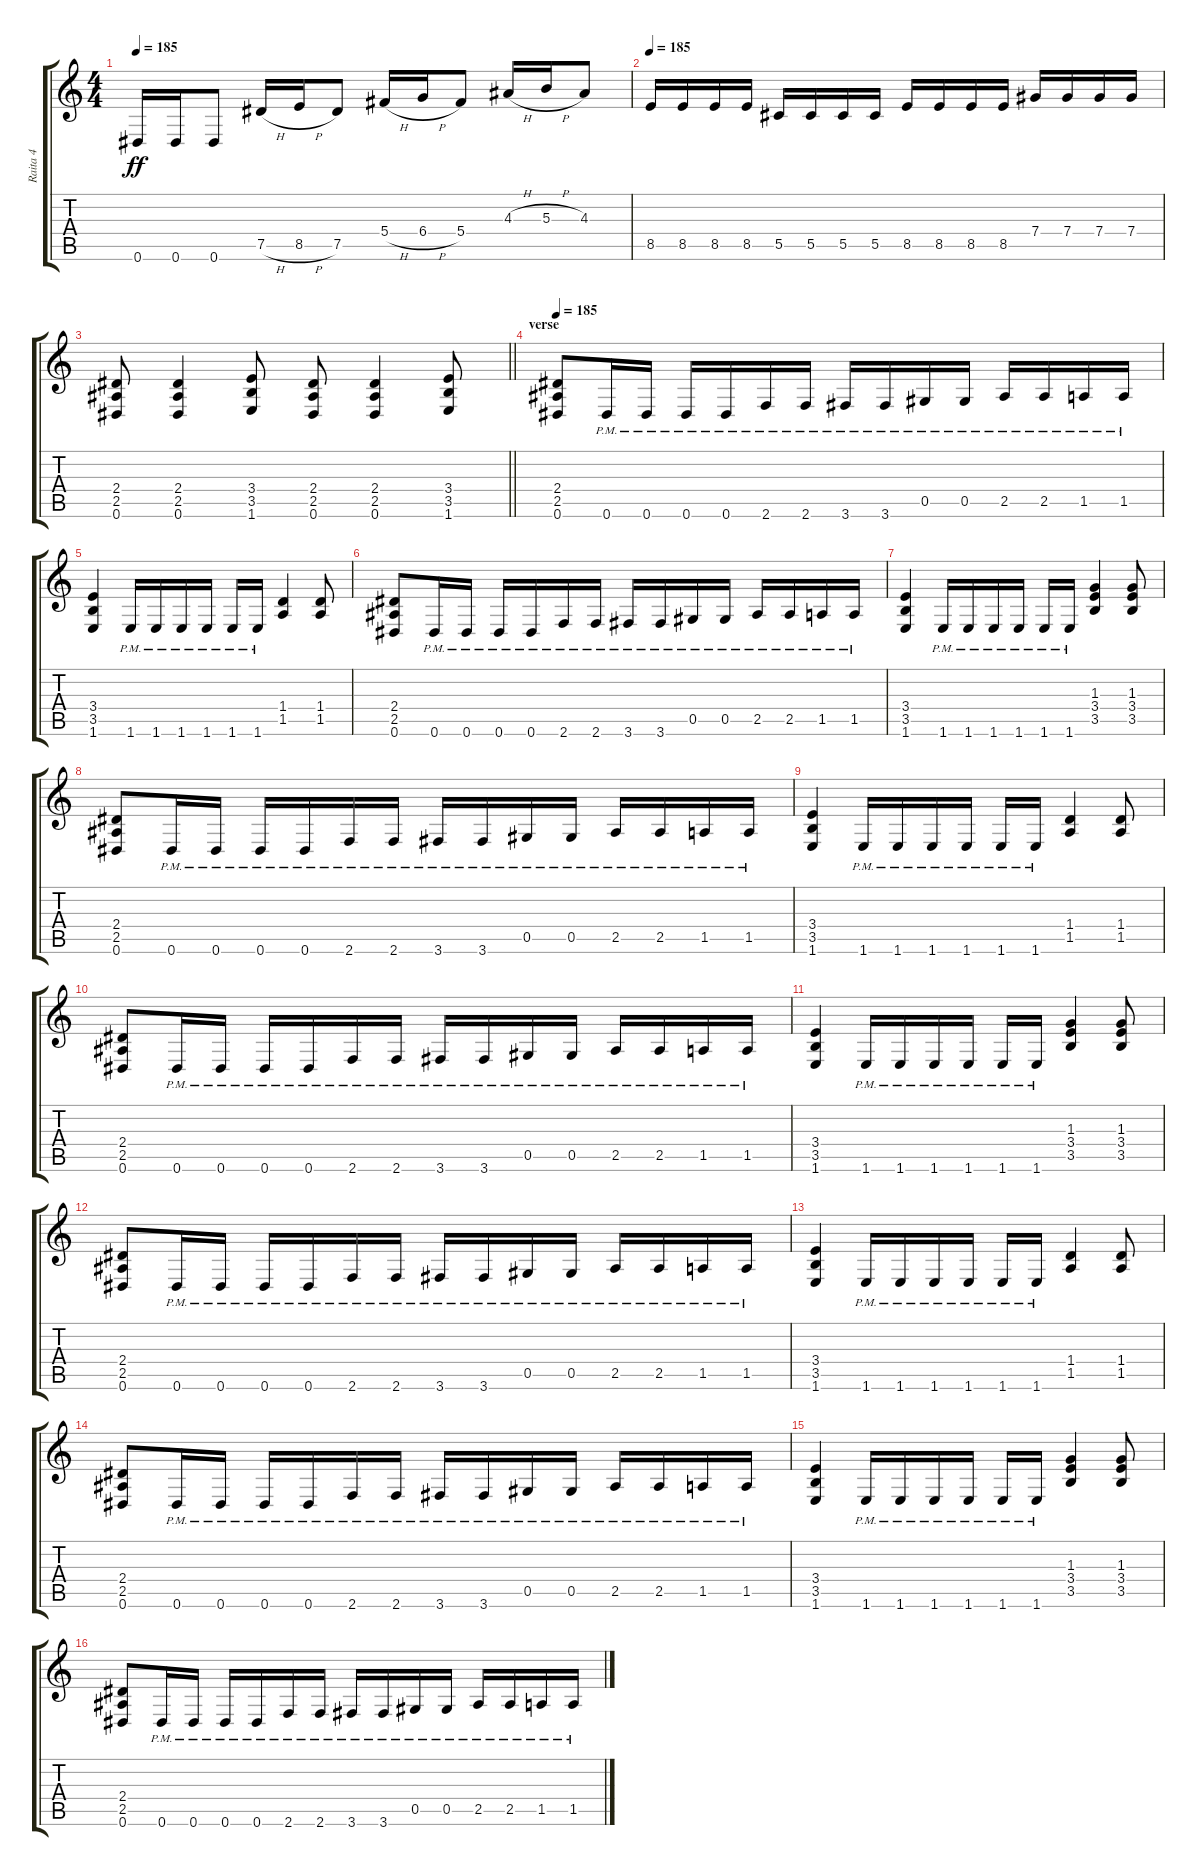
\track ("Raita 4" "Raita 4") {instrument distortionguitar}
\staff {score tabs}
\tuning (Eb4 Bb3 Gb3 Db3 Ab2 Eb2) {hide}
\ts (4 4)
\tempo 185
\clef g2
\ks c
0.6.16{dy ff} 0.6.16 0.6.8 7.5{h}.16 8.5{h}.16 7.5.8 5.4{h}.16 6.4{h}.16 5.4.8 4.3{h}.16 5.3{h}.16 4.3.8 |
\tempo 185
8.5.16 8.5.16 8.5.16 8.5.16 5.5.16 5.5.16 5.5.16 5.5.16 8.5.16 8.5.16 8.5.16 8.5.16 7.4.16 7.4.16 7.4.16 7.4.16 |
\barLineRight lightlight
(2.4 2.5 0.6).8 (2.4 2.5 0.6).4 (3.4 3.5 1.6).8 (2.4 2.5 0.6).8 (2.4 2.5 0.6).4 (3.4 3.5 1.6).8 |
\section ("" "verse")
\tempo 185
(2.4 2.5 0.6).8{balance 0} 0.6{pm}.16 0.6{pm}.16 0.6{pm}.16 0.6{pm}.16 2.6{pm}.16 2.6{pm}.16 3.6{pm}.16 3.6{pm}.16 0.5{pm}.16 0.5{pm}.16 2.5{pm}.16 2.5{pm}.16 1.5{pm}.16 1.5{pm}.16 |
(3.4 3.5 1.6).4 1.6{pm}.16 1.6{pm}.16 1.6{pm}.16 1.6{pm}.16 1.6{pm}.16 1.6{pm}.16 (1.4 1.5).4 (1.4 1.5).8 |
(2.4 2.5 0.6).8 0.6{pm}.16 0.6{pm}.16 0.6{pm}.16 0.6{pm}.16 2.6{pm}.16 2.6{pm}.16 3.6{pm}.16 3.6{pm}.16 0.5{pm}.16 0.5{pm}.16 2.5{pm}.16 2.5{pm}.16 1.5{pm}.16 1.5{pm}.16 |
(3.4 3.5 1.6).4 1.6{pm}.16 1.6{pm}.16 1.6{pm}.16 1.6{pm}.16 1.6{pm}.16 1.6{pm}.16 (1.3 3.4 3.5).4 (1.3 3.4 3.5).8 |
(2.4 2.5 0.6).8 0.6{pm}.16 0.6{pm}.16 0.6{pm}.16 0.6{pm}.16 2.6{pm}.16 2.6{pm}.16 3.6{pm}.16 3.6{pm}.16 0.5{pm}.16 0.5{pm}.16 2.5{pm}.16 2.5{pm}.16 1.5{pm}.16 1.5{pm}.16 |
(3.4 3.5 1.6).4 1.6{pm}.16 1.6{pm}.16 1.6{pm}.16 1.6{pm}.16 1.6{pm}.16 1.6{pm}.16 (1.4 1.5).4 (1.4 1.5).8 |
(2.4 2.5 0.6).8 0.6{pm}.16 0.6{pm}.16 0.6{pm}.16 0.6{pm}.16 2.6{pm}.16 2.6{pm}.16 3.6{pm}.16 3.6{pm}.16 0.5{pm}.16 0.5{pm}.16 2.5{pm}.16 2.5{pm}.16 1.5{pm}.16 1.5{pm}.16 |
(3.4 3.5 1.6).4 1.6{pm}.16 1.6{pm}.16 1.6{pm}.16 1.6{pm}.16 1.6{pm}.16 1.6{pm}.16 (1.3 3.4 3.5).4 (1.3 3.4 3.5).8 |
(2.4 2.5 0.6).8{balance 0} 0.6{pm}.16 0.6{pm}.16 0.6{pm}.16 0.6{pm}.16 2.6{pm}.16 2.6{pm}.16 3.6{pm}.16 3.6{pm}.16 0.5{pm}.16 0.5{pm}.16 2.5{pm}.16 2.5{pm}.16 1.5{pm}.16 1.5{pm}.16 |
(3.4 3.5 1.6).4 1.6{pm}.16 1.6{pm}.16 1.6{pm}.16 1.6{pm}.16 1.6{pm}.16 1.6{pm}.16 (1.4 1.5).4 (1.4 1.5).8 |
(2.4 2.5 0.6).8 0.6{pm}.16 0.6{pm}.16 0.6{pm}.16 0.6{pm}.16 2.6{pm}.16 2.6{pm}.16 3.6{pm}.16 3.6{pm}.16 0.5{pm}.16 0.5{pm}.16 2.5{pm}.16 2.5{pm}.16 1.5{pm}.16 1.5{pm}.16 |
(3.4 3.5 1.6).4 1.6{pm}.16 1.6{pm}.16 1.6{pm}.16 1.6{pm}.16 1.6{pm}.16 1.6{pm}.16 (1.3 3.4 3.5).4 (1.3 3.4 3.5).8 |
(2.4 2.5 0.6).8{balance 0} 0.6{pm}.16 0.6{pm}.16 0.6{pm}.16 0.6{pm}.16 2.6{pm}.16 2.6{pm}.16 3.6{pm}.16 3.6{pm}.16 0.5{pm}.16 0.5{pm}.16 2.5{pm}.16 2.5{pm}.16 1.5{pm}.16 1.5{pm}.16
